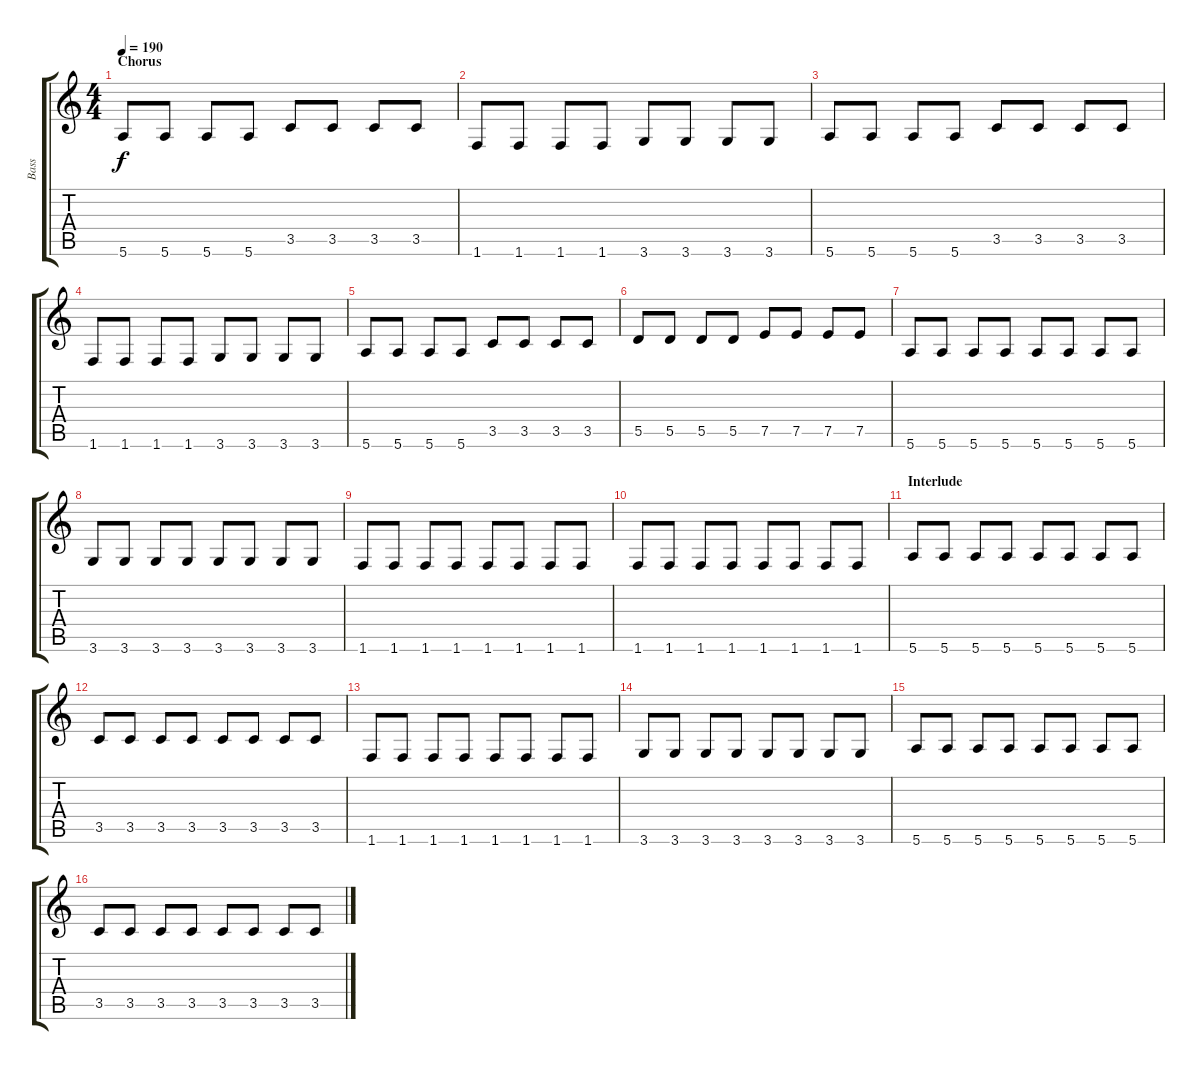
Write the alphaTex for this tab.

\track ("Bass" "Bass") {instrument electricbasspick}
\staff {score tabs}
\tuning (E4 B3 G3 D3 A2 E2) {hide}
\ts (4 4)
\section ("" "Chorus")
\tempo 190
\clef g2
\ks c
5.6.8{dy f} 5.6.8 5.6.8 5.6.8 3.5.8 3.5.8 3.5.8 3.5.8 |
1.6.8 1.6.8 1.6.8 1.6.8 3.6.8 3.6.8 3.6.8 3.6.8 |
5.6.8 5.6.8 5.6.8 5.6.8 3.5.8 3.5.8 3.5.8 3.5.8 |
1.6.8 1.6.8 1.6.8 1.6.8 3.6.8 3.6.8 3.6.8 3.6.8 |
5.6.8 5.6.8 5.6.8 5.6.8 3.5.8 3.5.8 3.5.8 3.5.8 |
5.5.8 5.5.8 5.5.8 5.5.8 7.5.8 7.5.8 7.5.8 7.5.8 |
5.6.8 5.6.8 5.6.8 5.6.8 5.6.8 5.6.8 5.6.8 5.6.8 |
3.6.8 3.6.8 3.6.8 3.6.8 3.6.8 3.6.8 3.6.8 3.6.8 |
1.6.8 1.6.8 1.6.8 1.6.8 1.6.8 1.6.8 1.6.8 1.6.8 |
1.6.8 1.6.8 1.6.8 1.6.8 1.6.8 1.6.8 1.6.8 1.6.8 |
\section ("" "Interlude")
5.6.8 5.6.8 5.6.8 5.6.8 5.6.8 5.6.8 5.6.8 5.6.8 |
3.5.8 3.5.8 3.5.8 3.5.8 3.5.8 3.5.8 3.5.8 3.5.8 |
1.6.8 1.6.8 1.6.8 1.6.8 1.6.8 1.6.8 1.6.8 1.6.8 |
3.6.8 3.6.8 3.6.8 3.6.8 3.6.8 3.6.8 3.6.8 3.6.8 |
5.6.8 5.6.8 5.6.8 5.6.8 5.6.8 5.6.8 5.6.8 5.6.8 |
3.5.8 3.5.8 3.5.8 3.5.8 3.5.8 3.5.8 3.5.8 3.5.8
